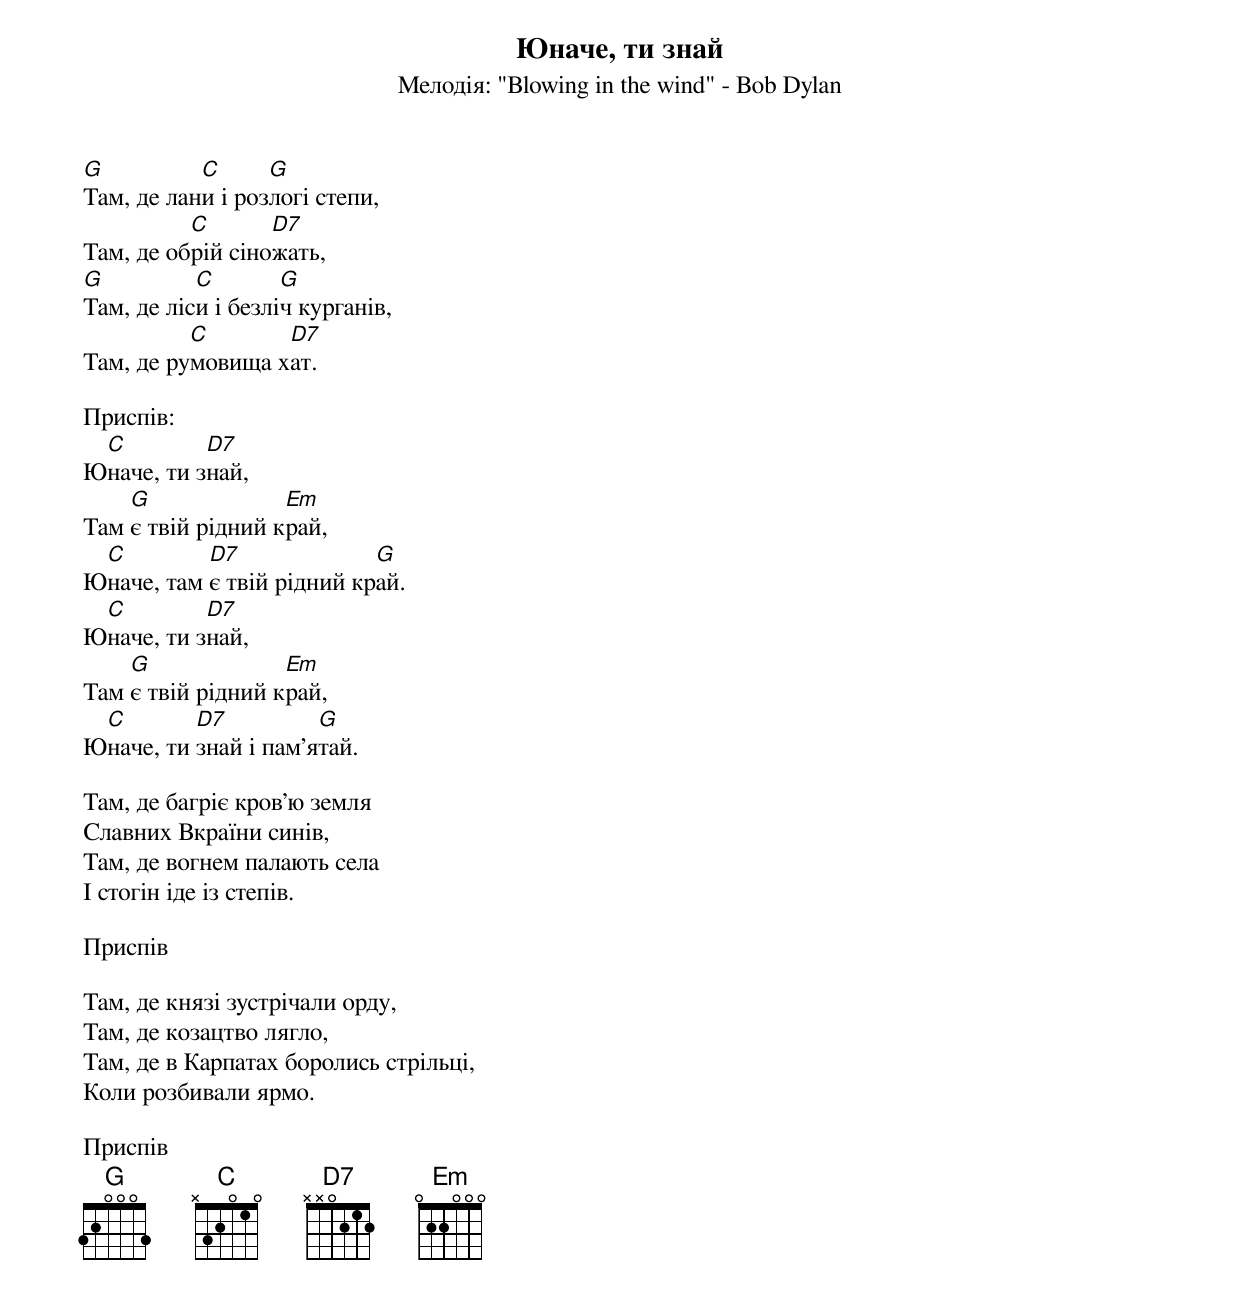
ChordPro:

{title: Юначе, ти знай}
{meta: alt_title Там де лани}
{subtitle: Мелодія: "Blowing in the wind" - Bob Dylan}

[G]Там, де лан[C]и і роз[G]логі степи,
Там, де об[C]рій сіно[D7]жать,
[G]Там, де ліс[C]и і безлі[G]ч курганів,
Там, де ру[C]мовища х[D7]ат.

<bold>Приспів:</bold>
Ю[C]наче, ти з[D7]най,
Там [G]є твій рідний к[Em]рай,
Ю[C]наче, там [D7]є твій рідний кр[G]ай.
Ю[C]наче, ти з[D7]най,
Там [G]є твій рідний к[Em]рай,
Ю[C]наче, ти [D7]знай і пам'я[G]тай.

Там, де багріє кров'ю земля
Славних Вкраїни синів,
Там, де вогнем палають села
І стогін іде із степів.

<bold>Приспів</bold>

Там, де князі зустрічали орду,
Там, де козацтво лягло,
Там, де в Карпатах боролись стрільці,
Коли розбивали ярмо.

<bold>Приспів</bold>
